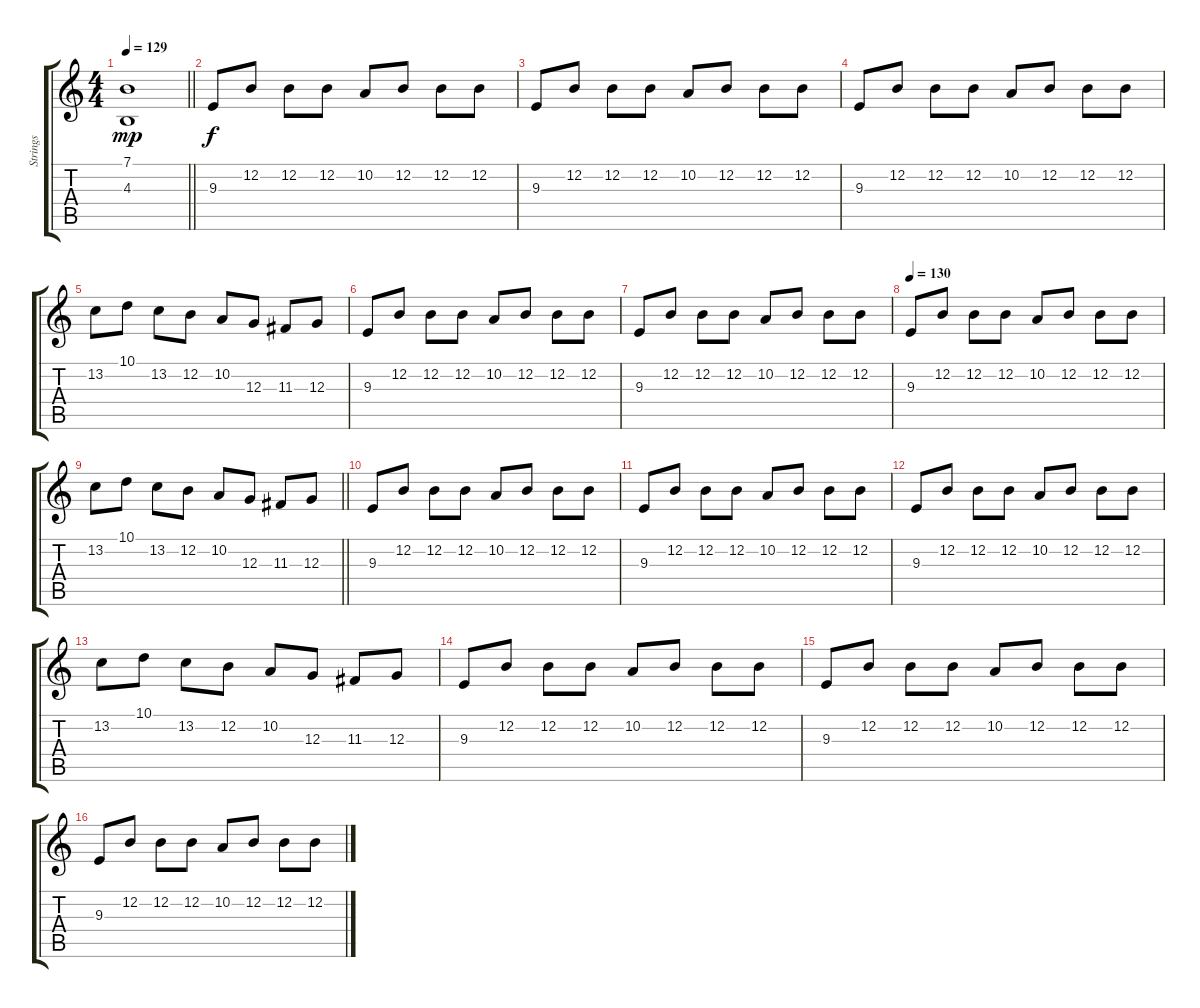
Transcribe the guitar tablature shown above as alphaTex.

\track ("Strings" "Strings") {instrument stringensemble1}
\staff {score tabs}
\tuning (E4 B3 G3 D3 A2 E2) {hide}
\ts (4 4)
\tempo 129
\clef g2
\barLineRight lightlight
\ks c
(7.1 4.3).1{dy mp} |
9.3.8{dy f} 12.2.8 12.2.8 12.2.8 10.2.8 12.2.8 12.2.8 12.2.8 |
9.3.8 12.2.8 12.2.8 12.2.8 10.2.8 12.2.8 12.2.8 12.2.8 |
9.3.8 12.2.8 12.2.8 12.2.8 10.2.8 12.2.8 12.2.8 12.2.8 |
13.2.8 10.1.8 13.2.8 12.2.8 10.2.8 12.3.8 11.3.8 12.3.8 |
9.3.8 12.2.8 12.2.8 12.2.8 10.2.8 12.2.8 12.2.8 12.2.8 |
9.3.8 12.2.8 12.2.8 12.2.8 10.2.8 12.2.8 12.2.8 12.2.8 |
\tempo 130
9.3.8 12.2.8 12.2.8 12.2.8 10.2.8 12.2.8 12.2.8 12.2.8 |
\barLineRight lightlight
13.2.8 10.1.8 13.2.8 12.2.8 10.2.8 12.3.8 11.3.8 12.3.8 |
9.3.8 12.2.8 12.2.8 12.2.8 10.2.8 12.2.8 12.2.8 12.2.8 |
9.3.8 12.2.8 12.2.8 12.2.8 10.2.8 12.2.8 12.2.8 12.2.8 |
9.3.8 12.2.8 12.2.8 12.2.8 10.2.8 12.2.8 12.2.8 12.2.8 |
13.2.8 10.1.8 13.2.8 12.2.8 10.2.8 12.3.8 11.3.8 12.3.8 |
9.3.8 12.2.8 12.2.8 12.2.8 10.2.8 12.2.8 12.2.8 12.2.8 |
9.3.8 12.2.8 12.2.8 12.2.8 10.2.8 12.2.8 12.2.8 12.2.8 |
9.3.8 12.2.8 12.2.8 12.2.8 10.2.8 12.2.8 12.2.8 12.2.8
